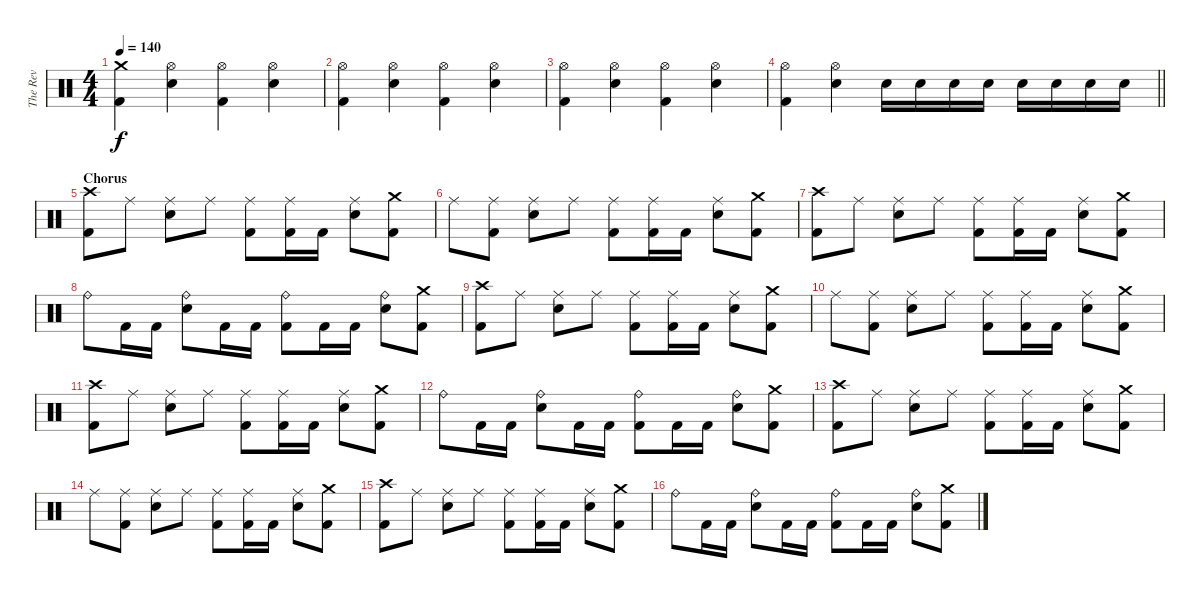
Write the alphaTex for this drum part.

\track ("The Rev" "The Rev") {instrument percussion}
\staff {score}
\articulation defaults
\ts (4 4)
\tempo 140
\clef neutral
\ks c
("Crash medium (hit)" "Kick (hit) 2").4{dy f} ("Hi-Hat (open)" "Snare (hit) 2").4 ("Hi-Hat (open)" "Kick (hit) 2").4 ("Hi-Hat (open)" "Snare (hit) 2").4 |
("Hi-Hat (open)" "Kick (hit) 2").4 ("Hi-Hat (open)" "Snare (hit) 2").4 ("Hi-Hat (open)" "Kick (hit) 2").4 ("Hi-Hat (open)" "Snare (hit) 2").4 |
("Hi-Hat (open)" "Kick (hit) 2").4 ("Hi-Hat (open)" "Snare (hit) 2").4 ("Hi-Hat (open)" "Kick (hit) 2").4 ("Hi-Hat (open)" "Snare (hit) 2").4 |
\barLineRight lightlight
("Hi-Hat (open)" "Kick (hit) 2").4 ("Hi-Hat (open)" "Snare (hit) 2").4 "Snare (hit) 2".16 "Snare (hit) 2".16 "Snare (hit) 2".16 "Snare (hit) 2".16 "Snare (hit) 2".16 "Snare (hit) 2".16 "Snare (hit) 2".16 "Snare (hit) 2".16 |
\section ("" "Chorus")
("Crash high (hit)" "Kick (hit) 2").8 "Ride (middle)".8 ("Ride (middle)" "Snare (hit) 2").8 "Ride (middle)".8 ("Ride (middle)" "Kick (hit) 2").8 ("Ride (middle)" "Kick (hit) 2").16 "Kick (hit) 2".16 ("Ride (middle)" "Snare (hit) 2").8 ("Crash medium (hit)" "Kick (hit) 2").8 |
"Ride (middle)".8 ("Ride (middle)" "Kick (hit) 2").8 ("Ride (middle)" "Snare (hit) 2").8 "Ride (middle)".8 ("Ride (middle)" "Kick (hit) 2").8 ("Ride (middle)" "Kick (hit) 2").16 "Kick (hit) 2".16 ("Ride (middle)" "Snare (hit) 2").8 ("Crash medium (hit)" "Kick (hit) 2").8 |
("Crash high (hit)" "Kick (hit) 2").8 "Ride (middle)".8 ("Ride (middle)" "Snare (hit) 2").8 "Ride (middle)".8 ("Ride (middle)" "Kick (hit) 2").8 ("Ride (middle)" "Kick (hit) 2").16 "Kick (hit) 2".16 ("Ride (middle)" "Snare (hit) 2").8 ("Crash medium (hit)" "Kick (hit) 2").8 |
"Ride (bell)".8 "Kick (hit) 2".16 "Kick (hit) 2".16 ("Ride (bell)" "Snare (hit) 2").8 "Kick (hit) 2".16 "Kick (hit) 2".16 ("Ride (bell)" "Kick (hit) 2").8 "Kick (hit) 2".16 "Kick (hit) 2".16 ("Ride (bell)" "Snare (hit) 2").8 ("Crash medium (hit)" "Kick (hit) 2").8 |
("Crash high (hit)" "Kick (hit) 2").8 "Ride (middle)".8 ("Ride (middle)" "Snare (hit) 2").8 "Ride (middle)".8 ("Ride (middle)" "Kick (hit) 2").8 ("Ride (middle)" "Kick (hit) 2").16 "Kick (hit) 2".16 ("Ride (middle)" "Snare (hit) 2").8 ("Crash medium (hit)" "Kick (hit) 2").8 |
"Ride (middle)".8 ("Ride (middle)" "Kick (hit) 2").8 ("Ride (middle)" "Snare (hit) 2").8 "Ride (middle)".8 ("Ride (middle)" "Kick (hit) 2").8 ("Ride (middle)" "Kick (hit) 2").16 "Kick (hit) 2".16 ("Ride (middle)" "Snare (hit) 2").8 ("Crash medium (hit)" "Kick (hit) 2").8 |
("Crash high (hit)" "Kick (hit) 2").8 "Ride (middle)".8 ("Ride (middle)" "Snare (hit) 2").8 "Ride (middle)".8 ("Ride (middle)" "Kick (hit) 2").8 ("Ride (middle)" "Kick (hit) 2").16 "Kick (hit) 2".16 ("Ride (middle)" "Snare (hit) 2").8 ("Crash medium (hit)" "Kick (hit) 2").8 |
"Ride (bell)".8 "Kick (hit) 2".16 "Kick (hit) 2".16 ("Ride (bell)" "Snare (hit) 2").8 "Kick (hit) 2".16 "Kick (hit) 2".16 ("Ride (bell)" "Kick (hit) 2").8 "Kick (hit) 2".16 "Kick (hit) 2".16 ("Ride (bell)" "Snare (hit) 2").8 ("Crash medium (hit)" "Kick (hit) 2").8 |
("Crash high (hit)" "Kick (hit) 2").8 "Ride (middle)".8 ("Ride (middle)" "Snare (hit) 2").8 "Ride (middle)".8 ("Ride (middle)" "Kick (hit) 2").8 ("Ride (middle)" "Kick (hit) 2").16 "Kick (hit) 2".16 ("Ride (middle)" "Snare (hit) 2").8 ("Crash medium (hit)" "Kick (hit) 2").8 |
"Ride (middle)".8 ("Ride (middle)" "Kick (hit) 2").8 ("Ride (middle)" "Snare (hit) 2").8 "Ride (middle)".8 ("Ride (middle)" "Kick (hit) 2").8 ("Ride (middle)" "Kick (hit) 2").16 "Kick (hit) 2".16 ("Ride (middle)" "Snare (hit) 2").8 ("Crash medium (hit)" "Kick (hit) 2").8 |
("Crash high (hit)" "Kick (hit) 2").8 "Ride (middle)".8 ("Ride (middle)" "Snare (hit) 2").8 "Ride (middle)".8 ("Ride (middle)" "Kick (hit) 2").8 ("Ride (middle)" "Kick (hit) 2").16 "Kick (hit) 2".16 ("Ride (middle)" "Snare (hit) 2").8 ("Crash medium (hit)" "Kick (hit) 2").8 |
"Ride (bell)".8 "Kick (hit) 2".16 "Kick (hit) 2".16 ("Ride (bell)" "Snare (hit) 2").8 "Kick (hit) 2".16 "Kick (hit) 2".16 ("Ride (bell)" "Kick (hit) 2").8 "Kick (hit) 2".16 "Kick (hit) 2".16 ("Ride (bell)" "Snare (hit) 2").8 ("Crash medium (hit)" "Kick (hit) 2").8
